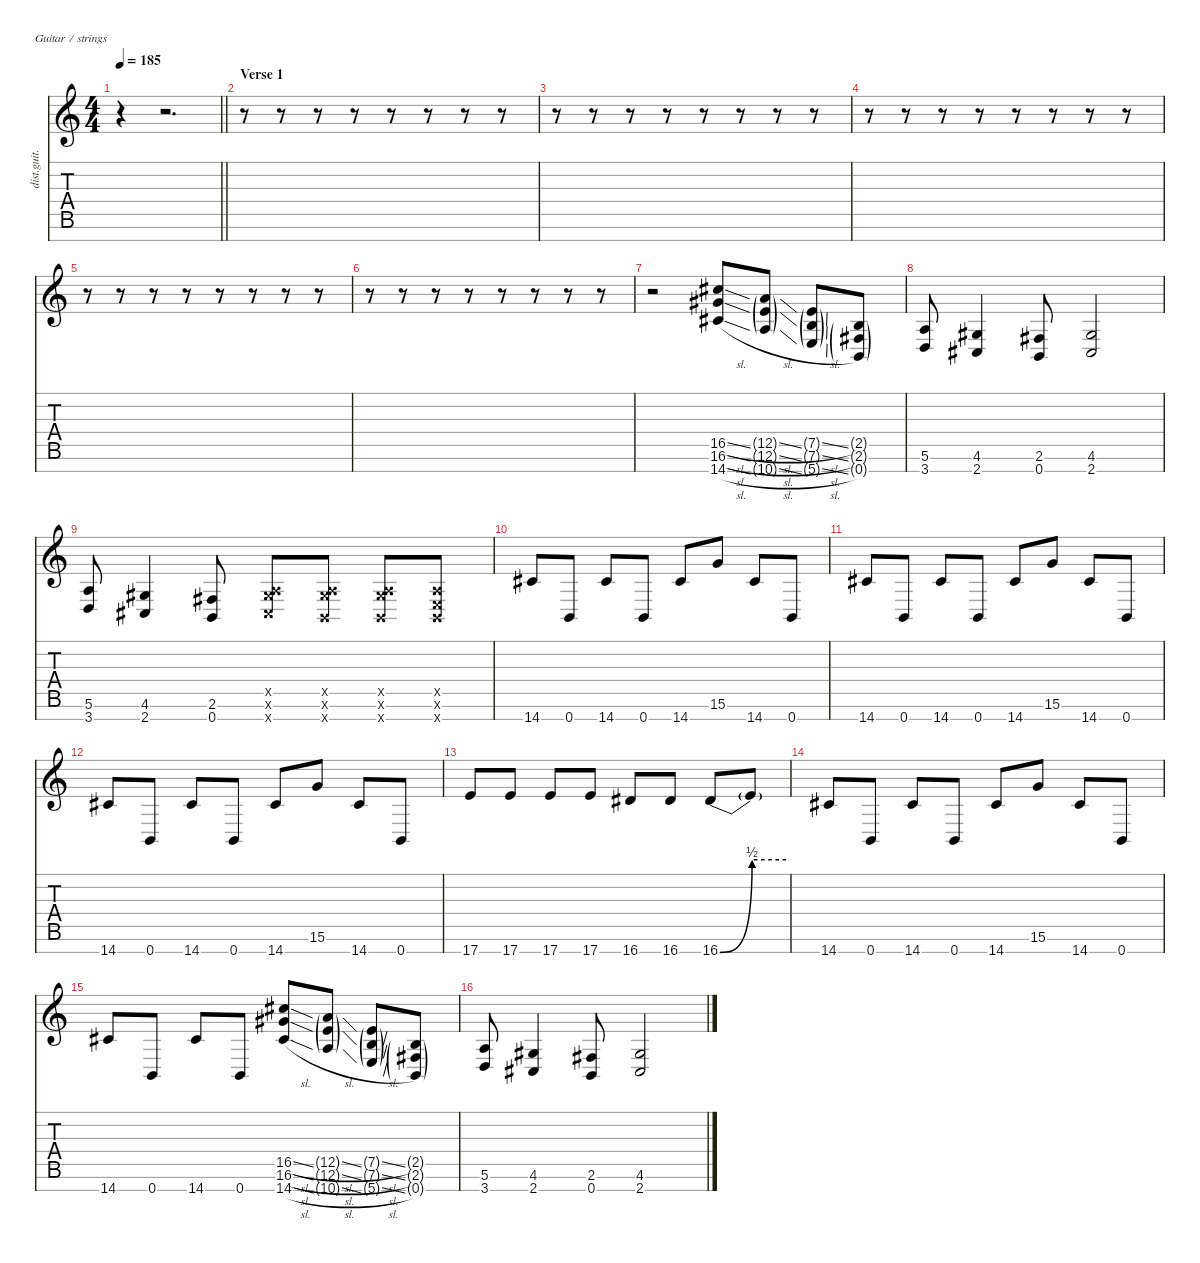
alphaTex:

\defaultSystemsLayout 4
\hideDynamics
\bracketExtendMode nobrackets
\track ("Guitar R - Zoli" "dist.guit.") {instrument distortionguitar}
\staff {score tabs}
\tuning (E4 B3 G3 D3 A2 E2 B1)
\ts (4 4)
\tempo 185
\clef g2
\barLineRight lightlight
\ks c
r.4{dy f beam Down} r.2{d beam Down} |
\section ("" "Verse 1")
r.8{beam Down} r.8{beam Down} r.8{beam Down} r.8{beam Down} r.8{beam Down} r.8{beam Down} r.8{beam Down} r.8{beam Down} |
r.8{beam Down} r.8{beam Down} r.8{beam Down} r.8{beam Down} r.8{beam Down} r.8{beam Down} r.8{beam Down} r.8{beam Down} |
r.8{beam Down} r.8{beam Down} r.8{beam Down} r.8{beam Down} r.8{beam Down} r.8{beam Down} r.8{beam Down} r.8{beam Down} |
r.8{beam Down} r.8{beam Down} r.8{beam Down} r.8{beam Down} r.8{beam Down} r.8{beam Down} r.8{beam Down} r.8{beam Down} |
r.8{beam Down} r.8{beam Down} r.8{beam Down} r.8{beam Down} r.8{beam Down} r.8{beam Down} r.8{beam Down} r.8{beam Down} |
r.2{beam Down} (16.5{sl acc #} 16.6{sl acc #} 14.7{sl acc #}).8{beam Up} (12.5{sl g} 12.6{sl g} 10.7{sl g}).8{beam Up} (7.5{sl g} 7.6{sl g} 5.7{sl g}).8{beam Up} (2.5{g} 2.6{g acc #} 0.7{g}).8{beam Up} |
(5.6 3.7).8{beam Up} (4.6{acc #} 2.7{acc #}).4{beam Up} (2.6{acc #} 0.7).8{beam Up} (4.6{acc #} 2.7{acc #}).2{beam Up} |
(5.6 3.7).8{beam Up} (4.6{acc #} 2.7{acc #}).4{beam Up} (2.6{acc #} 0.7).8{beam Up} (0.5{x} 4.6{x acc #} 2.7{x acc #}).8{beam Up} (0.5{x} 4.6{x acc #} 0.7{x}).8{beam Up} (0.5{x} 4.6{x acc #} 0.7{x}).8{beam Up} (0.5{x} 0.6{x} 0.7{x}).8{beam Up} |
14.7{acc #}.8{beam Up} 0.7.8{beam Up} 14.7{acc #}.8{beam Up} 0.7.8{beam Up} 14.7{acc #}.8{beam Up} 15.6.8{beam Up} 14.7{acc #}.8{beam Up} 0.7.8{beam Up} |
14.7{acc #}.8{beam Up} 0.7.8{beam Up} 14.7{acc #}.8{beam Up} 0.7.8{beam Up} 14.7{acc #}.8{beam Up} 15.6.8{beam Up} 14.7{acc #}.8{beam Up} 0.7.8{beam Up} |
14.7{acc #}.8{beam Up} 0.7.8{beam Up} 14.7{acc #}.8{beam Up} 0.7.8{beam Up} 14.7{acc #}.8{beam Up} 15.6.8{beam Up} 14.7{acc #}.8{beam Up} 0.7.8{beam Up} |
17.7.8{beam Up} 17.7.8{beam Up} 17.7.8{beam Up} 17.7.8{beam Up} 16.7{acc #}.8{beam Up} 16.7{acc #}.8{beam Up} 16.7{be (bend 0 0 60 2) acc #}.8{beam Up} 16.7{be (hold 0 2 60 2) t}.8{beam Up} |
14.7{acc #}.8{beam Up} 0.7.8{beam Up} 14.7{acc #}.8{beam Up} 0.7.8{beam Up} 14.7{acc #}.8{beam Up} 15.6.8{beam Up} 14.7{acc #}.8{beam Up} 0.7.8{beam Up} |
14.7{acc #}.8{beam Up} 0.7.8{beam Up} 14.7{acc #}.8{beam Up} 0.7.8{beam Up} (16.5{sl acc #} 16.6{sl acc #} 14.7{sl acc #}).8{beam Up} (12.5{sl g} 12.6{sl g} 10.7{sl g}).8{beam Up} (7.5{sl g} 7.6{sl g} 5.7{sl g}).8{beam Up} (2.5{g} 2.6{g acc #} 0.7{g}).8{beam Up} |
(5.6 3.7).8{beam Up} (4.6{acc #} 2.7{acc #}).4{beam Up} (2.6{acc #} 0.7).8{beam Up} (4.6{acc #} 2.7{acc #}).2{beam Up}
